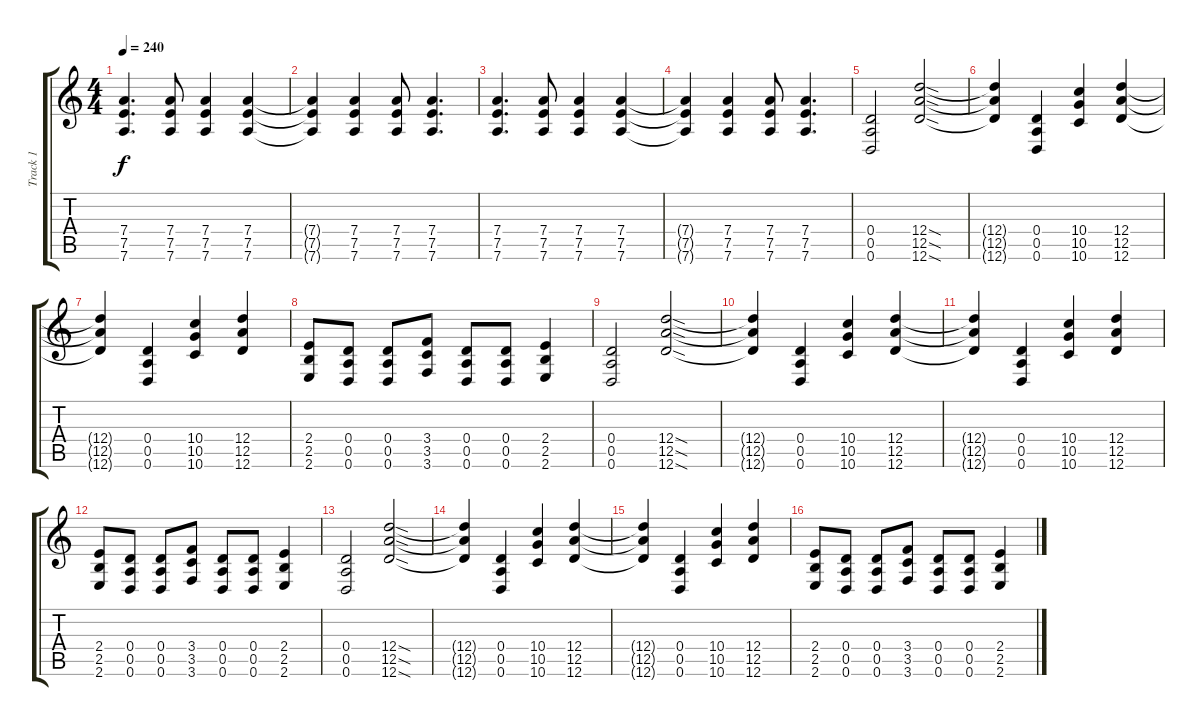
\track ("Track 1" "Track 1") {instrument distortionguitar}
\staff {score tabs}
\tuning (E4 B3 G3 D3 A2 D2) {hide}
\ts (4 4)
\tempo 240
\clef g2
\ks c
(7.4 7.5 7.6).4{d dy f} (7.4 7.5 7.6).8 (7.4 7.5 7.6).4 (7.4 7.5 7.6).4 |
(7.4{t} 7.5{t} 7.6{t}).4 (7.4 7.5 7.6).4 (7.4 7.5 7.6).8 (7.4 7.5 7.6).4{d} |
(7.4 7.5 7.6).4{d} (7.4 7.5 7.6).8 (7.4 7.5 7.6).4 (7.4 7.5 7.6).4 |
(7.4{t} 7.5{t} 7.6{t}).4 (7.4 7.5 7.6).4 (7.4 7.5 7.6).8 (7.4 7.5 7.6).4{d} |
(0.4 0.5 0.6).2 (12.4{sod} 12.5{sod} 12.6{sod}).2 |
(12.4{t} 12.5{t} 12.6{t}).4 (0.4 0.5 0.6).4 (10.4 10.5 10.6).4 (12.4 12.5 12.6).4 |
(12.4{t} 12.5{t} 12.6{t}).4 (0.4 0.5 0.6).4 (10.4 10.5 10.6).4 (12.4 12.5 12.6).4 |
(2.4 2.5 2.6).8 (0.4 0.5 0.6).8 (0.4 0.5 0.6).8 (3.4 3.5 3.6).8 (0.4 0.5 0.6).8 (0.4 0.5 0.6).8 (2.4 2.5 2.6).4 |
(0.4 0.5 0.6).2 (12.4{sod} 12.5{sod} 12.6{sod}).2 |
(12.4{t} 12.5{t} 12.6{t}).4 (0.4 0.5 0.6).4 (10.4 10.5 10.6).4 (12.4 12.5 12.6).4 |
(12.4{t} 12.5{t} 12.6{t}).4 (0.4 0.5 0.6).4 (10.4 10.5 10.6).4 (12.4 12.5 12.6).4 |
(2.4 2.5 2.6).8 (0.4 0.5 0.6).8 (0.4 0.5 0.6).8 (3.4 3.5 3.6).8 (0.4 0.5 0.6).8 (0.4 0.5 0.6).8 (2.4 2.5 2.6).4 |
(0.4 0.5 0.6).2 (12.4{sod} 12.5{sod} 12.6{sod}).2 |
(12.4{t} 12.5{t} 12.6{t}).4 (0.4 0.5 0.6).4 (10.4 10.5 10.6).4 (12.4 12.5 12.6).4 |
(12.4{t} 12.5{t} 12.6{t}).4 (0.4 0.5 0.6).4 (10.4 10.5 10.6).4 (12.4 12.5 12.6).4 |
(2.4 2.5 2.6).8 (0.4 0.5 0.6).8 (0.4 0.5 0.6).8 (3.4 3.5 3.6).8 (0.4 0.5 0.6).8 (0.4 0.5 0.6).8 (2.4 2.5 2.6).4
